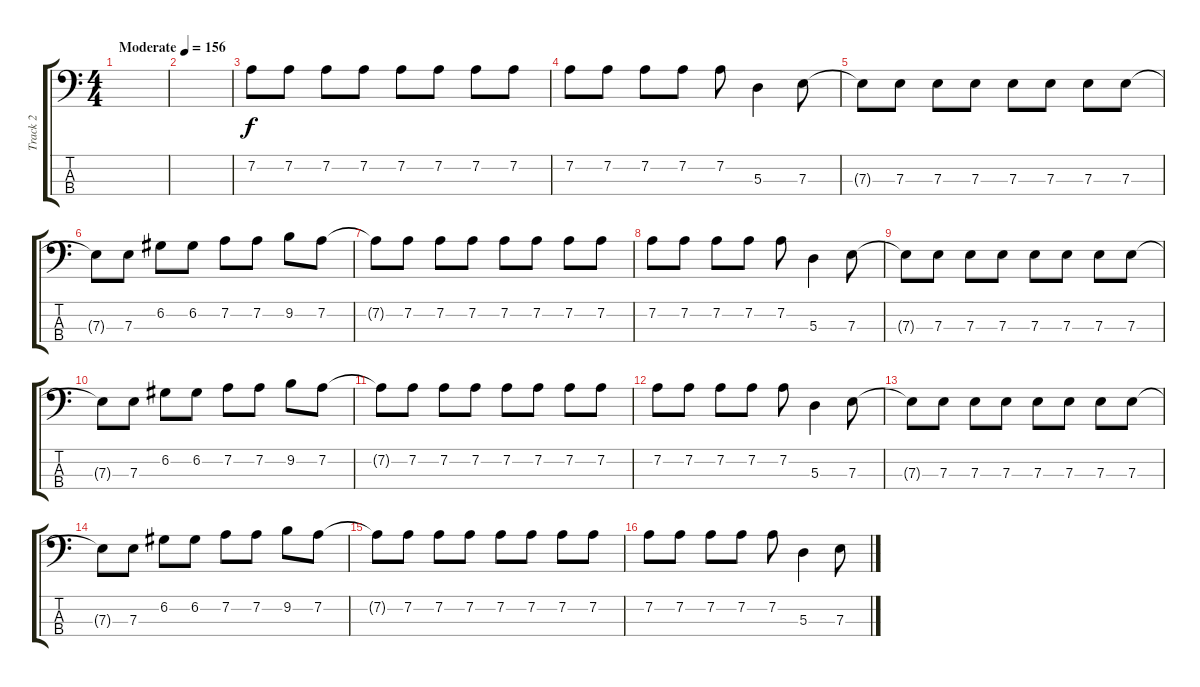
\track ("Track 2" "Track 2") {instrument electricbassfinger}
\staff {score tabs}
\tuning (G2 D2 A1 E1) {hide}
\ts (4 4)
\tempo (156 "Moderate")
\clef f4
\ks c
|
|
7.2.8 7.2.8 7.2.8 7.2.8 7.2.8 7.2.8 7.2.8 7.2.8 |
7.2.8 7.2.8 7.2.8 7.2.8 7.2.8 5.3.4 7.3.8 |
7.3{t}.8 7.3.8 7.3.8 7.3.8 7.3.8 7.3.8 7.3.8 7.3.8 |
7.3{t}.8 7.3.8 6.2.8 6.2.8 7.2.8 7.2.8 9.2.8 7.2.8 |
7.2{t}.8 7.2.8 7.2.8 7.2.8 7.2.8 7.2.8 7.2.8 7.2.8 |
7.2.8 7.2.8 7.2.8 7.2.8 7.2.8 5.3.4 7.3.8 |
7.3{t}.8 7.3.8 7.3.8 7.3.8 7.3.8 7.3.8 7.3.8 7.3.8 |
7.3{t}.8 7.3.8 6.2.8 6.2.8 7.2.8 7.2.8 9.2.8 7.2.8 |
7.2{t}.8 7.2.8 7.2.8 7.2.8 7.2.8 7.2.8 7.2.8 7.2.8 |
7.2.8 7.2.8 7.2.8 7.2.8 7.2.8 5.3.4 7.3.8 |
7.3{t}.8 7.3.8 7.3.8 7.3.8 7.3.8 7.3.8 7.3.8 7.3.8 |
7.3{t}.8 7.3.8 6.2.8 6.2.8 7.2.8 7.2.8 9.2.8 7.2.8 |
7.2{t}.8 7.2.8 7.2.8 7.2.8 7.2.8 7.2.8 7.2.8 7.2.8 |
7.2.8 7.2.8 7.2.8 7.2.8 7.2.8 5.3.4 7.3.8
